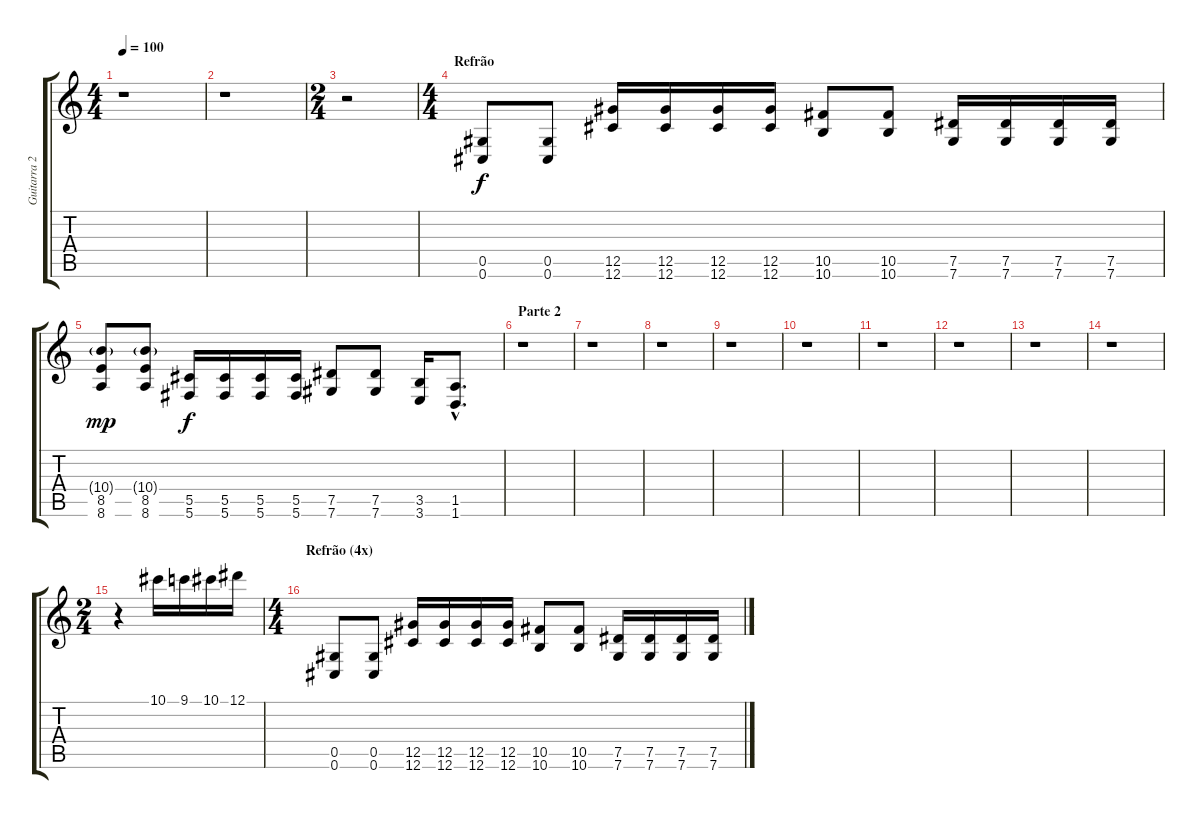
\track ("Guitarra 2" "Guitarra 2") {instrument distortionguitar}
\staff {score tabs}
\tuning (Eb4 Bb3 Gb3 Db3 Ab2 Db2) {hide}
\ts (4 4)
\tempo 100
\clef g2
\ks c
r.1{dy f} |
r.1 |
\ts (2 4)
r.2 |
\ts (4 4)
\section ("" "Refrão")
(0.5 0.6).8 (0.5 0.6).8 (12.5 12.6).16 (12.5 12.6).16 (12.5 12.6).16 (12.5 12.6).16 (10.5 10.6).8 (10.5 10.6).8 (7.5 7.6).16 (7.5 7.6).16 (7.5 7.6).16 (7.5 7.6).16 |
(10.4{g} 8.5 8.6).8{dy mp} (10.4{g} 8.5 8.6).8 (5.5 5.6).16{dy f} (5.5 5.6).16 (5.5 5.6).16 (5.5 5.6).16 (7.5 7.6).8 (7.5 7.6).8 (3.5 3.6).16 (1.5{hac} 1.6{hac}).8{d} |
\section ("" "Parte 2")
r.1 |
r.1 |
r.1 |
r.1 |
r.1 |
r.1 |
r.1 |
r.1 |
r.1 |
\ts (2 4)
r.4 10.1.16{volume 16 balance 8 instrument guitarfretnoise} 9.1.16 10.1.16 12.1.16 |
\ts (4 4)
\section ("" "Refrão (4x)")
(0.5 0.6).8{volume 14 balance 13 instrument distortionguitar} (0.5 0.6).8 (12.5 12.6).16 (12.5 12.6).16 (12.5 12.6).16 (12.5 12.6).16 (10.5 10.6).8 (10.5 10.6).8 (7.5 7.6).16 (7.5 7.6).16 (7.5 7.6).16 (7.5 7.6).16
